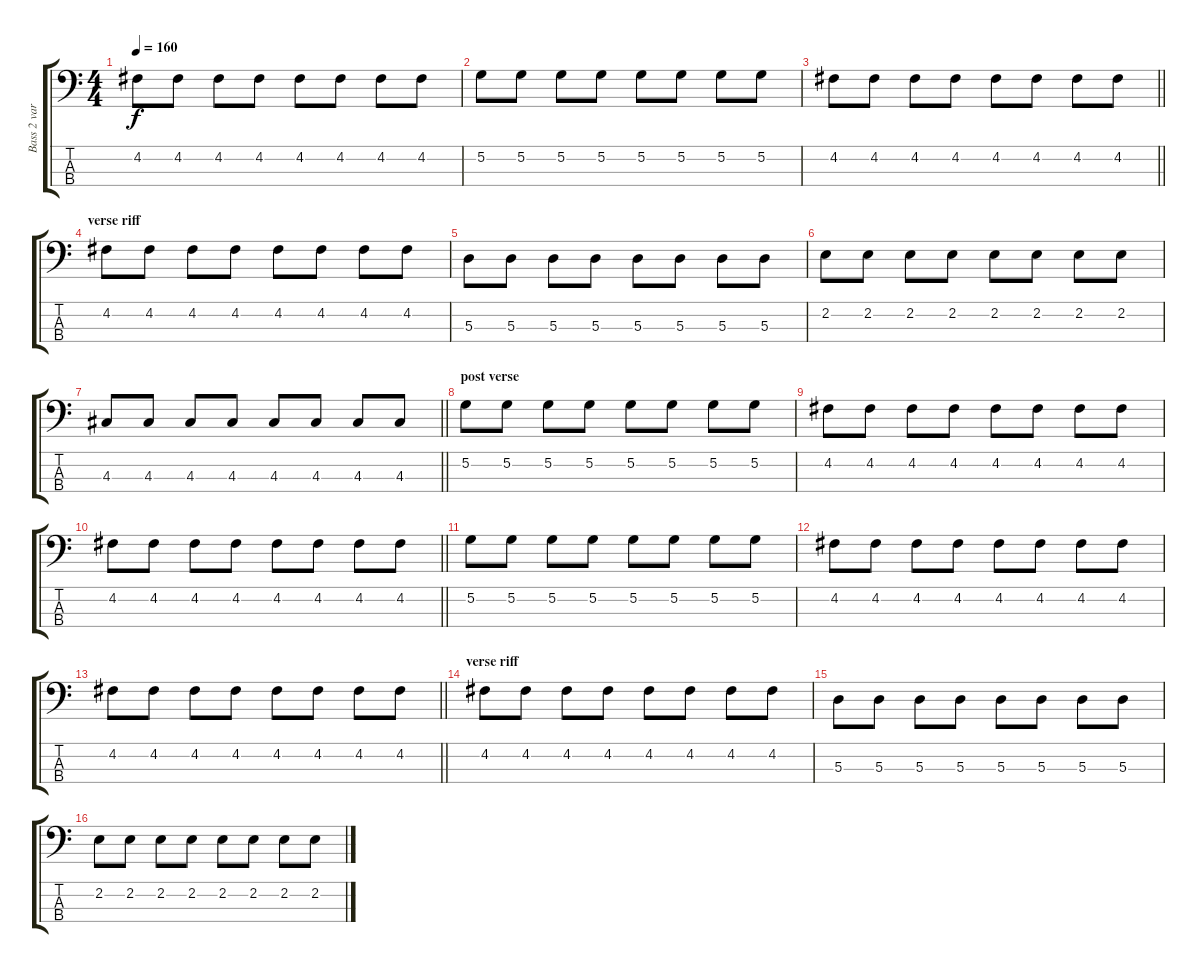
\track ("Bass 2 var" "Bass 2 var") {mute instrument electricbassfinger}
\staff {score tabs}
\tuning (G2 D2 A1 E1) {hide}
\ts (4 4)
\tempo 160
\clef f4
\ks c
4.2.8{dy f} 4.2.8 4.2.8 4.2.8 4.2.8 4.2.8 4.2.8 4.2.8 |
5.2.8 5.2.8 5.2.8 5.2.8 5.2.8 5.2.8 5.2.8 5.2.8 |
\barLineRight lightlight
4.2.8 4.2.8 4.2.8 4.2.8 4.2.8 4.2.8 4.2.8 4.2.8 |
\section ("" "verse riff")
4.2.8 4.2.8 4.2.8 4.2.8 4.2.8 4.2.8 4.2.8 4.2.8 |
5.3.8 5.3.8 5.3.8 5.3.8 5.3.8 5.3.8 5.3.8 5.3.8 |
2.2.8 2.2.8 2.2.8 2.2.8 2.2.8 2.2.8 2.2.8 2.2.8 |
\barLineRight lightlight
4.3.8 4.3.8 4.3.8 4.3.8 4.3.8 4.3.8 4.3.8 4.3.8 |
\section ("" "post verse")
5.2.8 5.2.8 5.2.8 5.2.8 5.2.8 5.2.8 5.2.8 5.2.8 |
4.2.8 4.2.8 4.2.8 4.2.8 4.2.8 4.2.8 4.2.8 4.2.8 |
\barLineRight lightlight
4.2.8 4.2.8 4.2.8 4.2.8 4.2.8 4.2.8 4.2.8 4.2.8 |
5.2.8 5.2.8 5.2.8 5.2.8 5.2.8 5.2.8 5.2.8 5.2.8 |
4.2.8 4.2.8 4.2.8 4.2.8 4.2.8 4.2.8 4.2.8 4.2.8 |
\barLineRight lightlight
4.2.8 4.2.8 4.2.8 4.2.8 4.2.8 4.2.8 4.2.8 4.2.8 |
\section ("" "verse riff")
4.2.8 4.2.8 4.2.8 4.2.8 4.2.8 4.2.8 4.2.8 4.2.8 |
5.3.8 5.3.8 5.3.8 5.3.8 5.3.8 5.3.8 5.3.8 5.3.8 |
2.2.8 2.2.8 2.2.8 2.2.8 2.2.8 2.2.8 2.2.8 2.2.8
